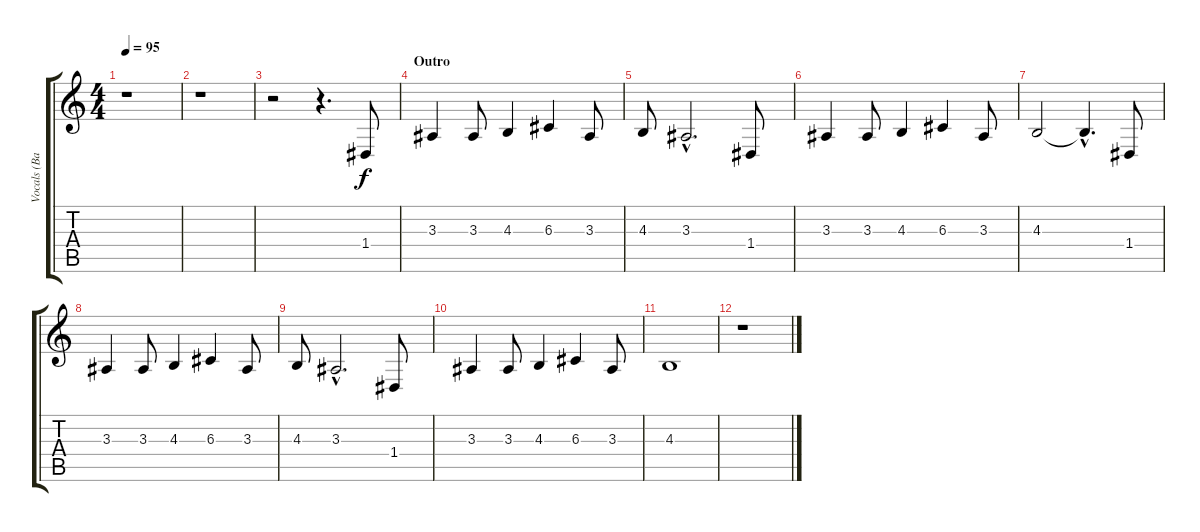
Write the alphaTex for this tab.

\track ("Vocals (Back)" "Vocals (Ba") {instrument trumpet}
\staff {score tabs}
\tuning (E4 B3 G3 D3 A2 E2) {hide}
\ts (4 4)
\tempo 95
\clef g2
\ks c
r.1{dy f} |
r.1 |
r.2 r.4{d} 1.4.8 |
\section ("" "Outro")
3.3.4 3.3.8 4.3.4 6.3.4 3.3.8 |
4.3.8 3.3{hac}.2{d} 1.4.8 |
3.3.4 3.3.8 4.3.4 6.3.4 3.3.8 |
4.3.2 4.3{hac t}.4{d} 1.4.8 |
3.3.4 3.3.8 4.3.4 6.3.4 3.3.8 |
4.3.8 3.3{hac}.2{d} 1.4.8 |
3.3.4 3.3.8 4.3.4 6.3.4 3.3.8 |
4.3.1 |
r.1
